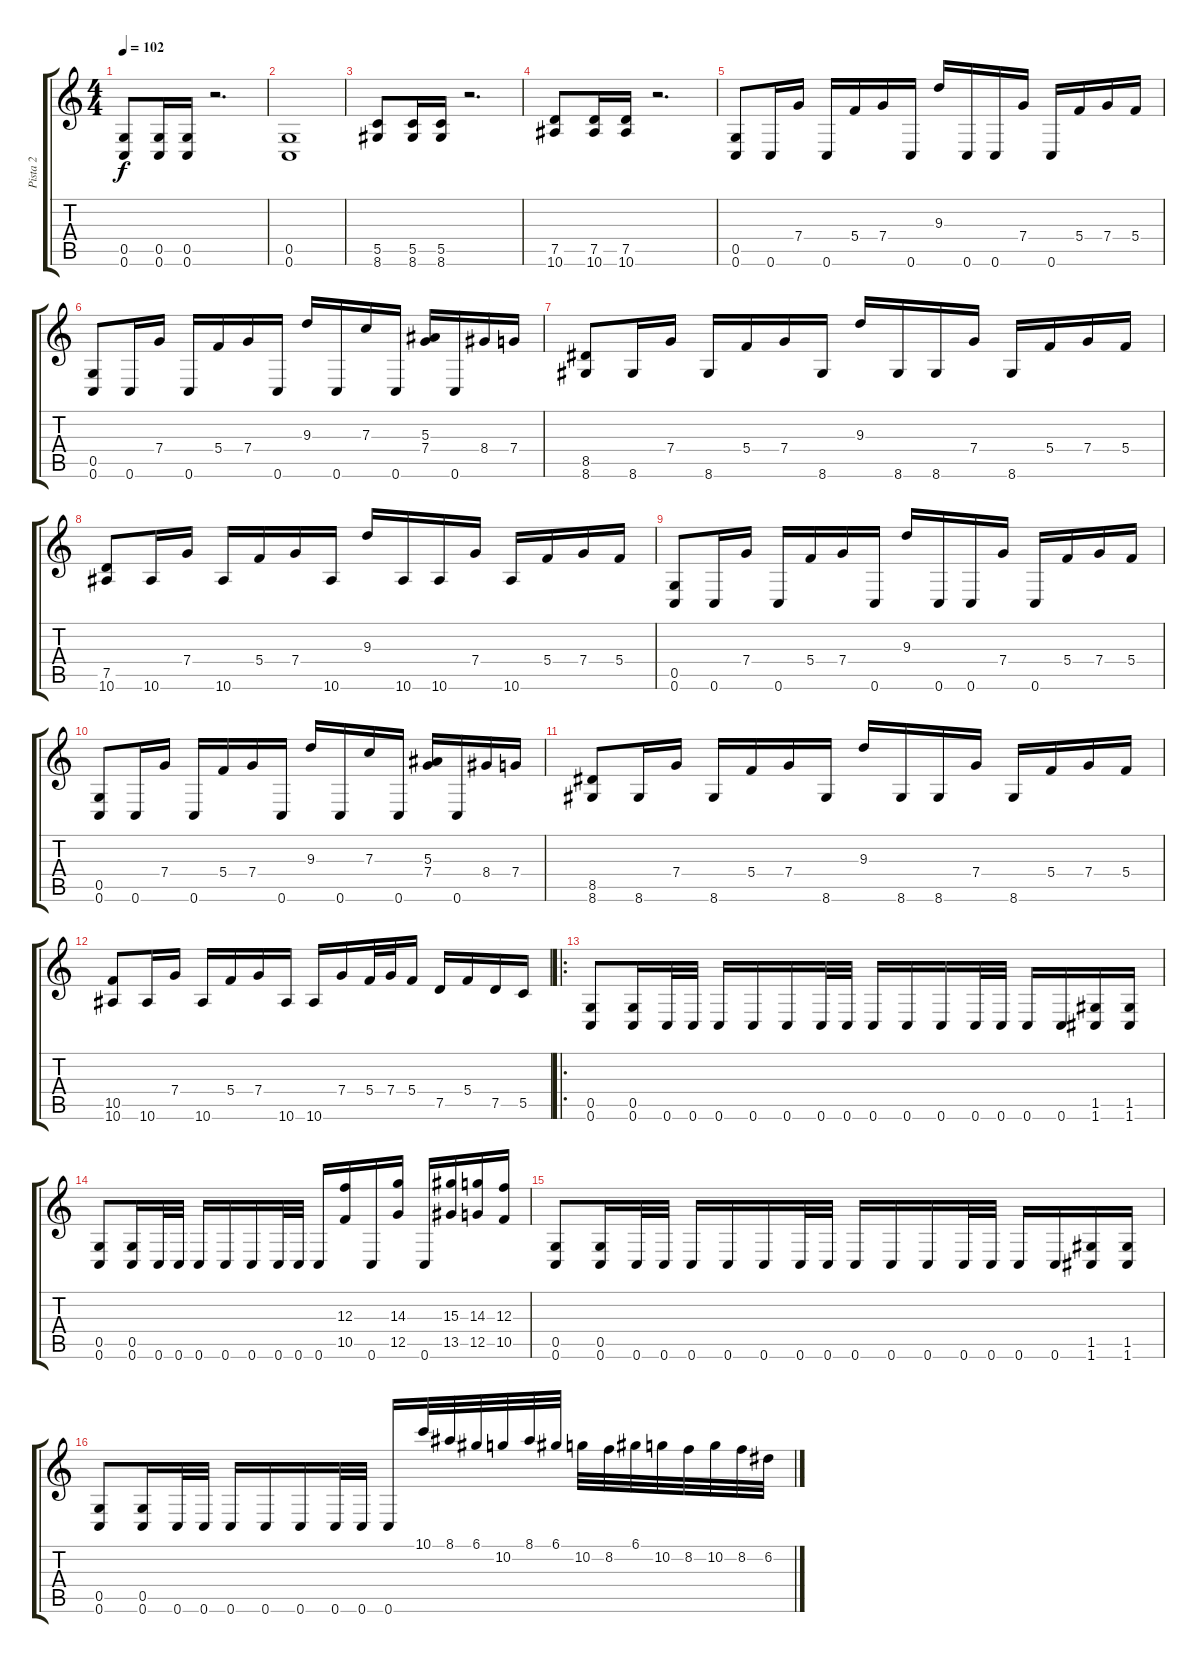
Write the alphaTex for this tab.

\track ("Pista 2" "Pista 2") {instrument distortionguitar}
\staff {score tabs}
\tuning (D4 A3 F3 C3 G2 C2) {hide}
\ts (4 4)
\section ("" "")
\tempo 102
\clef g2
\ks c
(0.5 0.6).8{dy f instrument distortionguitar} (0.5 0.6).16 (0.5 0.6).16 r.2{d} |
(0.5 0.6).1 |
(5.5 8.6).8 (5.5 8.6).16 (5.5 8.6).16 r.2{d} |
(7.5 10.6).8 (7.5 10.6).16 (7.5 10.6).16 r.2{d} |
(0.5 0.6).8 0.6.16 7.4.16 0.6.16 5.4.16 7.4.16 0.6.16 9.3.16 0.6.16 0.6.16 7.4.16 0.6.16 5.4.16 7.4.16 5.4.16 |
(0.5 0.6).8 0.6.16 7.4.16 0.6.16 5.4.16 7.4.16 0.6.16 9.3.16 0.6.16 7.3.16 0.6.16 (5.3 7.4).16 0.6.16 8.4.16 7.4.16 |
(8.5 8.6).8 8.6.16 7.4.16 8.6.16 5.4.16 7.4.16 8.6.16 9.3.16 8.6.16 8.6.16 7.4.16 8.6.16 5.4.16 7.4.16 5.4.16 |
(7.5 10.6).8 10.6.16 7.4.16 10.6.16 5.4.16 7.4.16 10.6.16 9.3.16 10.6.16 10.6.16 7.4.16 10.6.16 5.4.16 7.4.16 5.4.16 |
(0.5 0.6).8 0.6.16 7.4.16 0.6.16 5.4.16 7.4.16 0.6.16 9.3.16 0.6.16 0.6.16 7.4.16 0.6.16 5.4.16 7.4.16 5.4.16 |
(0.5 0.6).8 0.6.16 7.4.16 0.6.16 5.4.16 7.4.16 0.6.16 9.3.16 0.6.16 7.3.16 0.6.16 (5.3 7.4).16 0.6.16 8.4.16 7.4.16 |
(8.5 8.6).8 8.6.16 7.4.16 8.6.16 5.4.16 7.4.16 8.6.16 9.3.16 8.6.16 8.6.16 7.4.16 8.6.16 5.4.16 7.4.16 5.4.16 |
(10.5 10.6).8 10.6.16 7.4.16 10.6.16 5.4.16 7.4.16 10.6.16 10.6.16 7.4.16 5.4.32 7.4.32 5.4.16 7.5.16 5.4.16 7.5.16 5.5.16 |
\ro
\section ("" "")
(0.5 0.6).8 (0.5 0.6).16 0.6.32 0.6.32 0.6.16 0.6.16 0.6.16 0.6.32 0.6.32 0.6.16 0.6.16 0.6.16 0.6.32 0.6.32 0.6.16 0.6.16 (1.5 1.6).16 (1.5 1.6).16 |
(0.5 0.6).8 (0.5 0.6).16 0.6.32 0.6.32 0.6.16 0.6.16 0.6.16 0.6.32 0.6.32 0.6.16 (12.3 10.5).16 0.6.16 (14.3 12.5).16 0.6.16 (15.3 13.5).16 (14.3 12.5).16 (12.3 10.5).16 |
(0.5 0.6).8 (0.5 0.6).16 0.6.32 0.6.32 0.6.16 0.6.16 0.6.16 0.6.32 0.6.32 0.6.16 0.6.16 0.6.16 0.6.32 0.6.32 0.6.16 0.6.16 (1.5 1.6).16 (1.5 1.6).16 |
(0.5 0.6).8 (0.5 0.6).16 0.6.32 0.6.32 0.6.16 0.6.16 0.6.16 0.6.32 0.6.32 0.6.16 10.1.32 8.1.32 6.1.32 10.2.32 8.1.32 6.1.32 10.2.32 8.2.32 6.1.32 10.2.32 8.2.32 10.2.32 8.2.32 6.2.32
